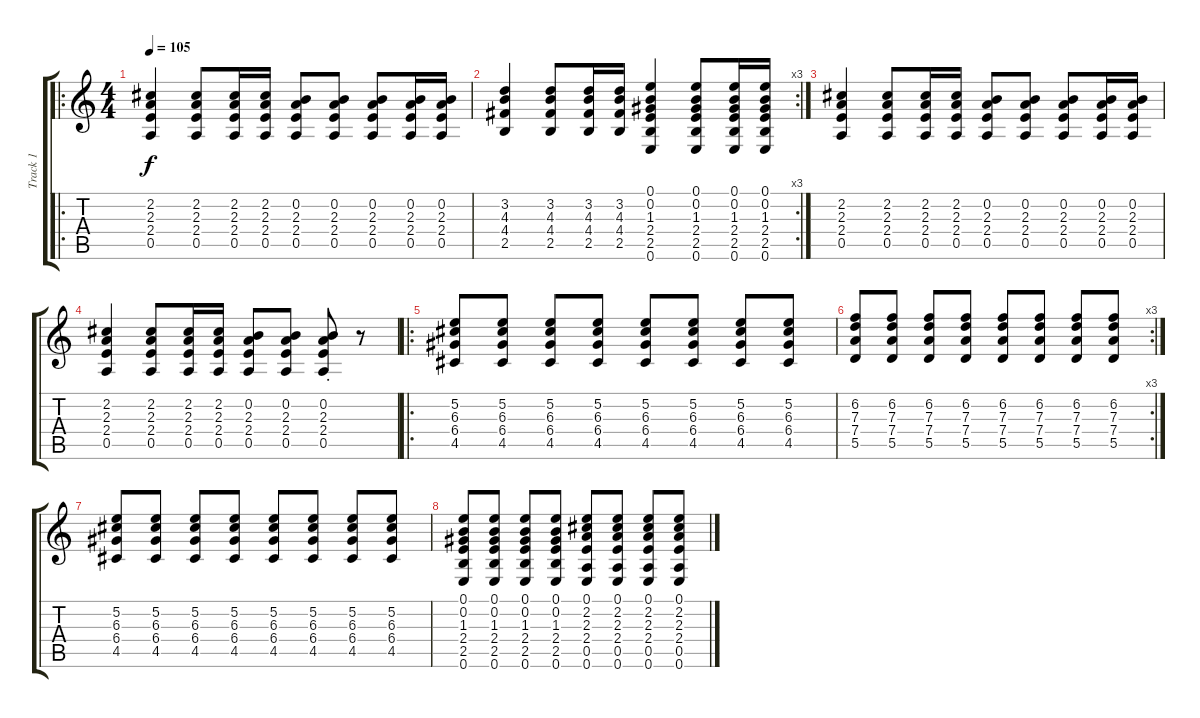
\track ("Track 1" "Track 1") {instrument acousticguitarsteel}
\staff {score tabs}
\tuning (E4 B3 G3 D3 A2 E2) {hide}
\ro
\ts (4 4)
\tempo 105
\clef g2
\ks c
(2.2 2.3 2.4 0.5).4{dy f} (2.2 2.3 2.4 0.5).8 (2.2 2.3 2.4 0.5).16 (2.2 2.3 2.4 0.5).16 (0.2 2.3 2.4 0.5).8 (0.2 2.3 2.4 0.5).8 (0.2 2.3 2.4 0.5).8 (0.2 2.3 2.4 0.5).16 (0.2 2.3 2.4 0.5).16 |
\rc 3
(3.2 4.3 4.4 2.5).4 (3.2 4.3 4.4 2.5).8 (3.2 4.3 4.4 2.5).16 (3.2 4.3 4.4 2.5).16 (0.1 0.2 1.3 2.4 2.5 0.6).4 (0.1 0.2 1.3 2.4 2.5 0.6).8 (0.1 0.2 1.3 2.4 2.5 0.6).16 (0.1 0.2 1.3 2.4 2.5 0.6).16 |
(2.2 2.3 2.4 0.5).4 (2.2 2.3 2.4 0.5).8 (2.2 2.3 2.4 0.5).16 (2.2 2.3 2.4 0.5).16 (0.2 2.3 2.4 0.5).8 (0.2 2.3 2.4 0.5).8 (0.2 2.3 2.4 0.5).8 (0.2 2.3 2.4 0.5).16 (0.2 2.3 2.4 0.5).16 |
(2.2 2.3 2.4 0.5).4 (2.2 2.3 2.4 0.5).8 (2.2 2.3 2.4 0.5).16 (2.2 2.3 2.4 0.5).16 (0.2 2.3 2.4 0.5).8 (0.2 2.3 2.4 0.5).8 (0.2{st} 2.3{st} 2.4{st} 0.5{st}).8 r.8 |
\ro
(5.2 6.3 6.4 4.5).8 (5.2 6.3 6.4 4.5).8 (5.2 6.3 6.4 4.5).8 (5.2 6.3 6.4 4.5).8 (5.2 6.3 6.4 4.5).8 (5.2 6.3 6.4 4.5).8 (5.2 6.3 6.4 4.5).8 (5.2 6.3 6.4 4.5).8 |
\rc 3
(6.2 7.3 7.4 5.5).8 (6.2 7.3 7.4 5.5).8 (6.2 7.3 7.4 5.5).8 (6.2 7.3 7.4 5.5).8 (6.2 7.3 7.4 5.5).8 (6.2 7.3 7.4 5.5).8 (6.2 7.3 7.4 5.5).8 (6.2 7.3 7.4 5.5).8 |
(5.2 6.3 6.4 4.5).8 (5.2 6.3 6.4 4.5).8 (5.2 6.3 6.4 4.5).8 (5.2 6.3 6.4 4.5).8 (5.2 6.3 6.4 4.5).8 (5.2 6.3 6.4 4.5).8 (5.2 6.3 6.4 4.5).8 (5.2 6.3 6.4 4.5).8 |
(0.1 0.2 1.3 2.4 2.5 0.6).8 (0.1 0.2 1.3 2.4 2.5 0.6).8 (0.1 0.2 1.3 2.4 2.5 0.6).8 (0.1 0.2 1.3 2.4 2.5 0.6).8 (0.1 2.2 2.3 2.4 0.5 0.6).8 (0.1 2.2 2.3 2.4 0.5 0.6).8 (0.1 2.2 2.3 2.4 0.5 0.6).8 (0.1 2.2 2.3 2.4 0.5 0.6).8
